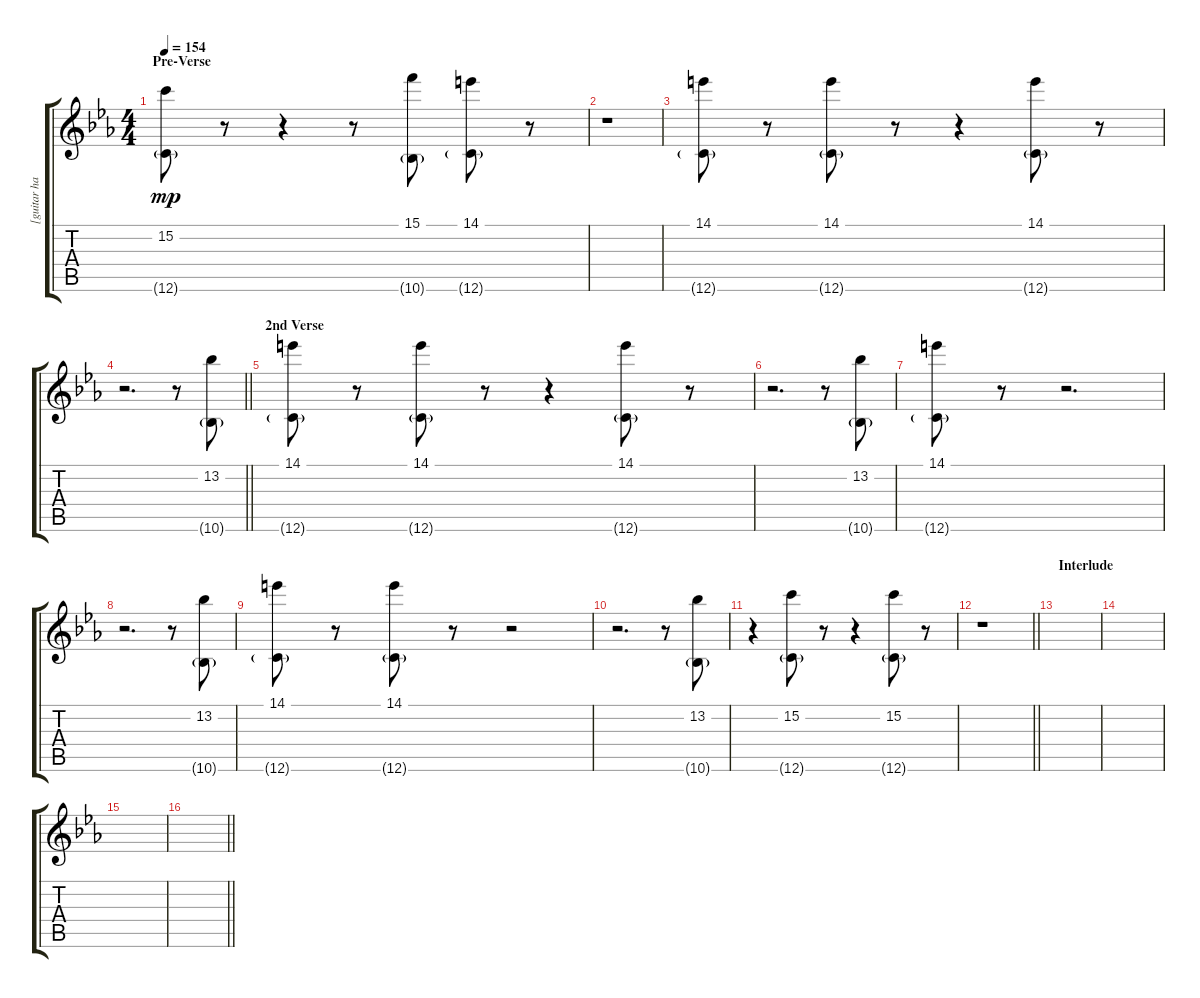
\track ("[guitar harmonic sound]" "[guitar ha") {instrument distortionguitar}
\staff {score tabs}
\tuning (D4 A3 F3 C3 G2 C2) {hide}
\ts (4 4)
\section ("" "Pre-Verse")
\tempo 154
\clef g2
\ks cminor
(15.2 12.6{g}).8{dy mp} r.8 r.4 r.8 (15.1 10.6{g}).8 (14.1 12.6{g}).8 r.8 |
r.1 |
(14.1 12.6{g}).8 r.8 (14.1 12.6{g}).8 r.8 r.4 (14.1 12.6{g}).8 r.8 |
\barLineRight lightlight
r.2{d} r.8 (13.2 10.6{g}).8 |
\section ("" "2nd Verse")
(14.1 12.6{g}).8 r.8 (14.1 12.6{g}).8 r.8 r.4 (14.1 12.6{g}).8 r.8 |
r.2{d} r.8 (13.2 10.6{g}).8 |
(14.1 12.6{g}).8 r.8 r.2{d} |
r.2{d} r.8 (13.2 10.6{g}).8 |
(14.1 12.6{g}).8 r.8 (14.1 12.6{g}).8 r.8 r.2 |
r.2{d} r.8 (13.2 10.6{g}).8 |
r.4 (15.2 12.6{g}).8 r.8 r.4 (15.2 12.6{g}).8 r.8 |
\barLineRight lightlight
r.1 |
\section ("" "Interlude")
|
|
|
\barLineRight lightlight
